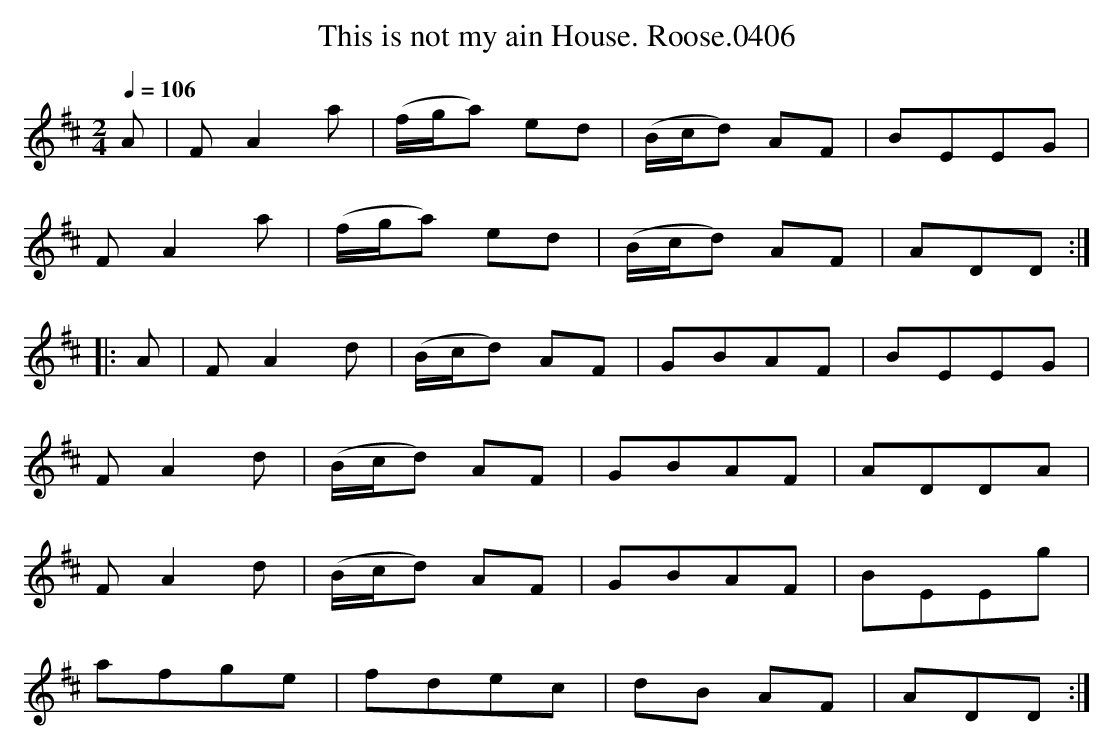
X:1
T:This is not my ain House. Roose.0406
M:2/4
L:1/8
Q:1/4=106
K:D
A|FA2a|(f/g/a) ed|(B/c/d) AF|BEEG|
FA2a|(f/g/a) ed|(B/c/d) AF|ADD:|
|:A|FA2d|(B/c/d) AF|GBAF|BEEG|
FA2d|(B/c/d) AF|GBAF|ADDA|
FA2d|(B/c/d) AF|GBAF|BEEg|
afge|fdec|dB AF|ADD:|
